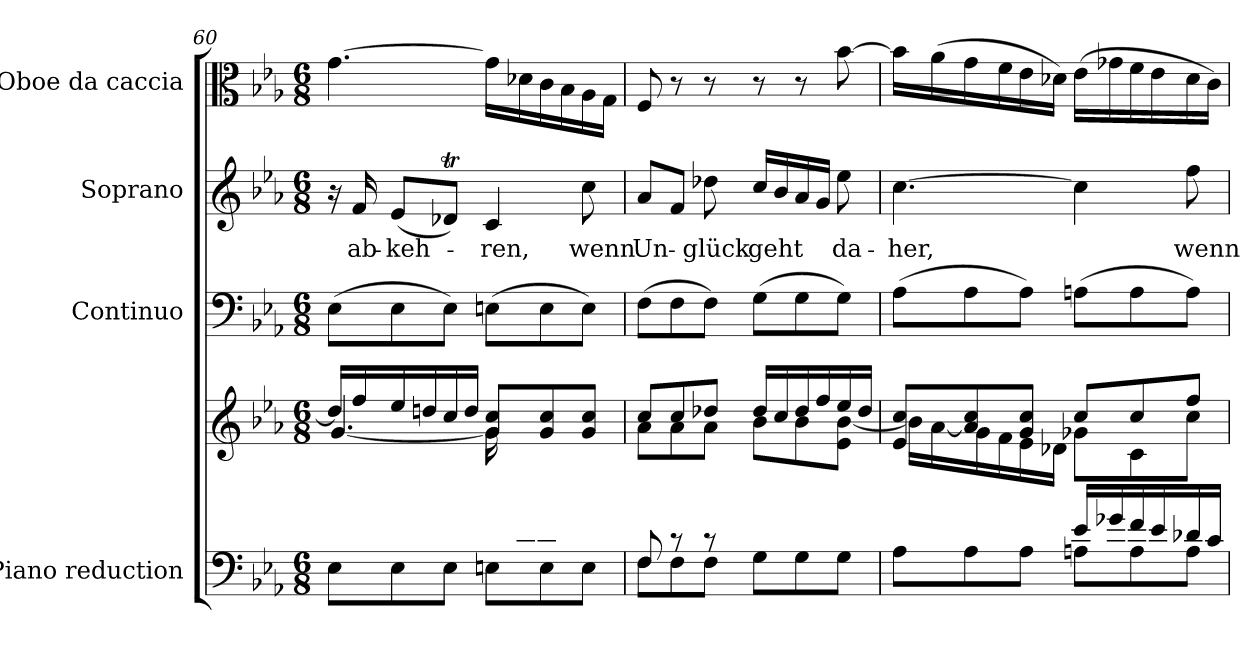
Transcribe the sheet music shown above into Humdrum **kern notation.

**kern	**kern	**kern	**kern	**text	**kern
*part4	*part4	*part3	*part2	*part2	*part1
*staff5	*staff4	*staff3	*staff2	*staff2	*staff1
*I"Piano reduction	*	*I"Continuo	*I"Soprano	*	*I"Oboe da caccia
*I'Pno	*	*	*	*	*I'Ob
*clefF4	*clefG2	*clefF4	*clefG2	*	*clefC3
*k[b-e-a-]	*k[b-e-a-]	*k[b-e-a-]	*k[b-e-a-]	*	*k[b-e-a-]
*M6/8	*M6/8	*M6/8	*M6/8	*	*M6/8
=60	=60	=60	=60	=60	=60
*^	*^	*	*	*	*
4..ryy	8E-\L	16dd-/LL]	[4.g/	(8E-\L	16r	.	[4.g\
!	!	!	!	!	!	!LO:LY:b	!
.	.	16ff/	.	.	16f/	ab-	.
!	!	!	!	!	!	!LO:LY:b	!
.	8E-\	16ee-/	.	8E-\	(8e-/L	-keh-	.
.	.	16ddn/	.	.	.	.	.
.	8E-\J	16cc/	.	8E-\J)	8d-XT/J)	.	.
.	.	16dd/JJ	.	.	.	.	.
!	!	!	!	!	!	!LO:LY:b	!
.	8En\L	8g/ 8cc/L	16g\LL]	(8En\L	4c/	-ren,	16g\LL]
16d-X/	.	.	4ryy	.	.	.	16d-X\
16c/	8E\	8g/ 8cc/	.	8E\	.	.	16c\
16B-/	.	.	.	.	.	.	16B-\
!	!	!	!	!	!	!LO:LY:b	!
16A-/	8E\J	8g/ 8cc/J	.	8E\J)	8cc\	wenn	16A-\
16G/JJ	.	.	16ryy	.	.	.	16G\JJ
=61	=61	=61	=61	=61	=61	=61	=61
!	!	!	!	!	!	!LO:LY:b	!
8F/	8F\L	8cc/L	8a-\L	(8F\L	8a-/L	Un-	8F/
8r	8F\	8cc/	8a-\	8F\	8f/J	.	8r
!	!	!	!	!	!	!LO:LY:b	!
8r	8F\J	8dd-X/J	8a-\J	8F\J)	8dd-X\	-glück	8r
!	!	!	!	!	!	!LO:LY:b	!
4.ryy	8G\L	16dd-/LL	8b-\L	(8G\L	16cc/LL	geht	8r
.	.	16cc/	.	.	16b-/	.	.
.	8G\	16dd-/	8b-\	8G\	16a-/	.	8r
.	.	16ff/	.	.	16g/JJ	.	.
!	!	!	!	!	!	!LO:LY:b	!
.	8G\J	16ee-/	8e-\ [8b-\J	8G\J)	8ee-\	da-	[8b-\
.	.	16dd-/JJ	.	.	.	.	.
=62	=62	=62	=62	=62	=62	=62	=62
!	!	!	!	!	!	!LO:LY:b	!
4.ryy	8A-\L	8e-/ 8cc/L	16b-\LL]	(8A-\L	[4.cc\	-her,	16b-\LL]
.	.	.	[16a-\	.	.	.	(16a-\
.	8A-\	8a-/] 8cc/	16g\	8A-\	.	.	16g\
.	.	.	16f\	.	.	.	16f\
.	8A-\J	8g/ 8cc/J	16e-\	8A-\J)	.	.	16e-\
.	.	.	16d-X\JJ	.	.	.	16d-X\JJ)
16e-/LL	8An\L	8cc/L	8g-X\L	(8An\L	4cc\]	.	(16e-\LL
16g-X/	.	.	.	.	.	.	16g-X\
16f/	8A\	8cc/	8c\	8A\	.	.	16f\
16e-/	.	.	.	.	.	.	16e-\
!	!	!	!	!	!	!LO:LY:b	!
16d-X/	8A\J	8ff/J	8cc\J	8A\J)	8ff\	wenn	16d-\
16c/JJ	.	.	.	.	.	.	16c\JJ)
*v	*v	*	*	*	*	*	*
*	*v	*v	*	*	*	*
=	=	=	=	=	=
*-	*-	*-	*-	*-	*-
